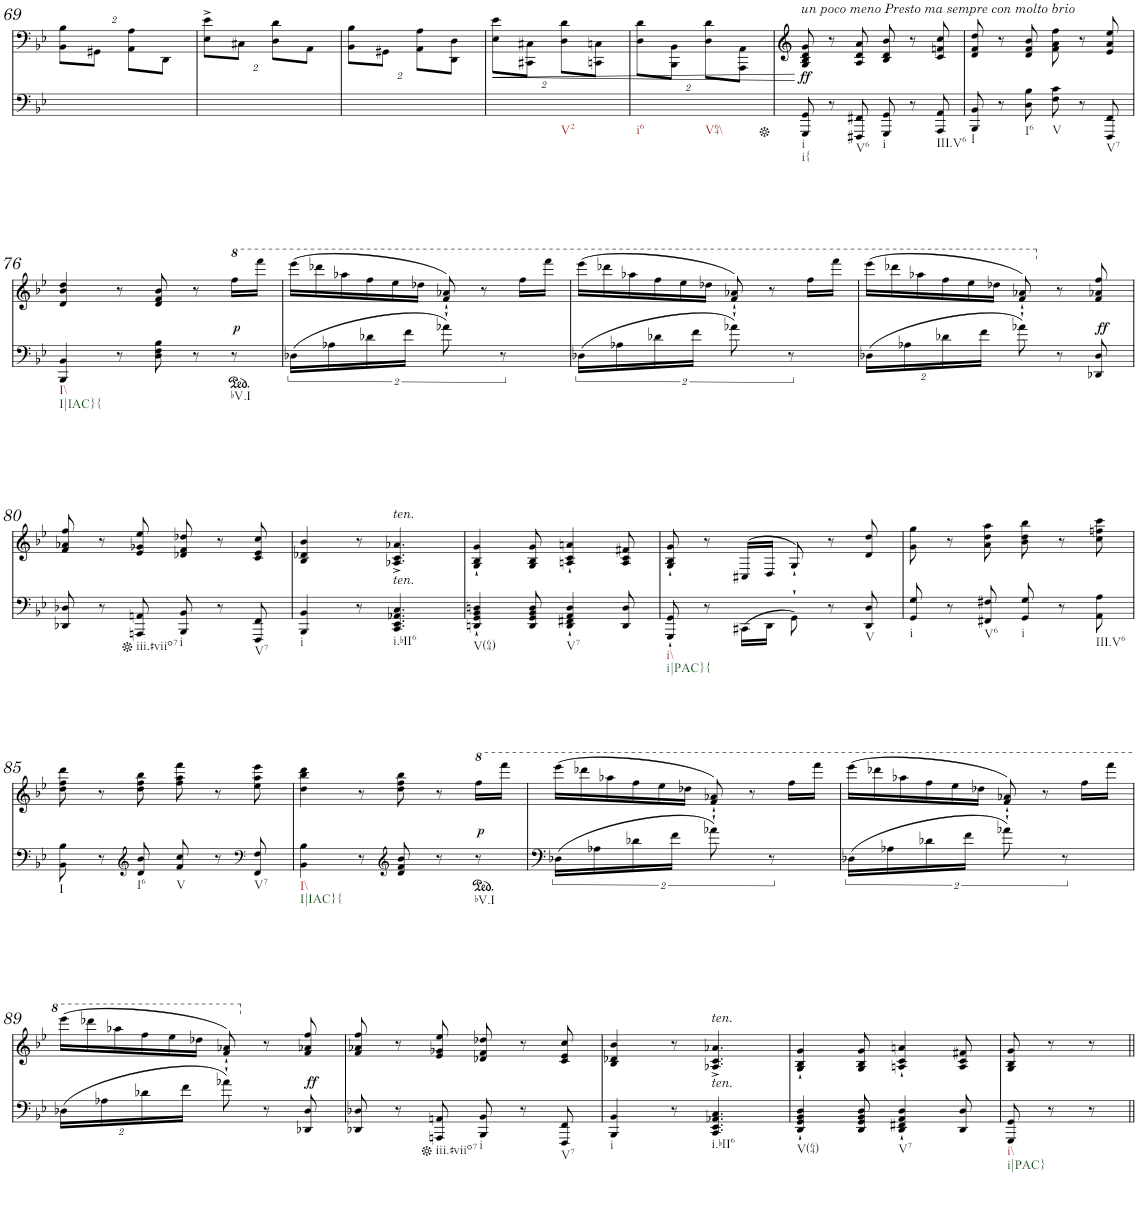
**kern	**kern	**dynam
*part1	*part1	*part1
*staff2	*staff1	*staff1/2
*I"Piano	*	*
*I'Pno.	*	*
!!LO:PB:g=z
*clefG2	*clefF4	*
*k[b-e-]	*k[b-e-]	*
*M6/8	*M6/8	*
*	*Xbrackettup	*
=69	=69	=69
2.ryy	16%3BB-\ 16%3B-\L	.
.	16%3GG#X\J	.
.	16%3AA\ 16%3A\L	.
.	16%3DD\J	.
=70	=70	=70
2.ryy	16%3E-\^ 16%3e-\^L	.
.	16%3C#X\J	.
.	16%3D\ 16%3d\L	.
.	16%3AA\J	.
=71	=71	=71
2.ryy	16%3BB-\ 16%3B-\L	.
.	16%3GG#X\J	.
.	16%3AA\ 16%3A\L	.
.	16%3DD\ 16%3D\J	.
=72	=72	=72
!LO:TX:b:t=V2	!	!
!	!	!LO:HP:b
2.ryy	16%3E-\ 16%3e-\L	<
.	16%3CC#X\ 16%3C#X\J	.
.	16%3D\ 16%3d\L	.
.	16%3CCn\ 16%3Cn\J	.
=73	=73	=73
!LO:TX:b:t=i6	!	!
!LO:TX:b:t=V64\\	!	!
2.ryy	16%3D\ 16%3d\L	.
.	16%3BBB-\ 16%3BB-\J	.
.	16%3D\ 16%3d\L	.
.	16%3AAA\ 16%3AA\J	.
.	.	[
=74	=74	=74
!	!LO:TX:a:i:t=un poco meno Presto ma sempre con molto brio	!
!LO:TX:b:t=i	!	!
!LO:TX:b:t=i{	!	!
!	!	!LO:DY:b
8GGG/ 8GG/	8G/ 8B-/ 8d/ 8g/	ff
8r	8r	.
!LO:TX:b:t=V6	!	!
8FFF#X/ 8FF#X/	8A/ 8d/ 8a/	.
!LO:TX:b:t=i	!	!
8GGG/ 8GG/	8B-/ 8d/ 8b-/	.
8r	8r	.
!LO:TX:b:t=III.V6	!	!
8AAA/ 8AA/	8c/ 8fn/ 8cc/	.
=75	=75	=75
!LO:TX:b:t=I	!	!
8BBB-/ 8BB-/	8d/ 8f/ 8dd/	.
8r	8r	.
!LO:TX:b:t=I6	!	!
8D\ 8B-\	8d/ 8f/ 8b-/	.
!LO:TX:b:t=V	!	!
8F\ 8c\	8f\ 8a\ 8ff\	.
8r	8r	.
!LO:TX:b:t=V7	!	!
8FFF/ 8FF/	8e-/ 8a/ 8ee-/	.
!!LO:LB:g=z
=76	=76	=76
!LO:TX:b:t=I\\	!	!
!LO:TX:b:t=I|IAC}{	!	!
4BBB-/ 4BB-/	4d/ 4b-/ 4dd/	.
8r	8r	.
8D\ 8F\ 8B-\	8d/ 8f/ 8b-/	.
8r	8r	.
*	*8va	*
!LO:TX:b:t=bV.I	!	!
!	!	!LO:DY:b
8r	16fff\LL	p
.	16ffff\JJ	.
=77	=77	=77
32%3D-X\LL	(16eeee-\LL	.
.	16dddd-X\	.
32%3A-X\	.	.
.	16aaa-X\	.
32%3d-X\	16fff\	.
.	16eee-\	.
32%3f\JJ	.	.
.	16ddd-X\JJ	.
16%3a-X`\	8ff/` 8aa-X/`)	.
.	8r	.
16%3r	.	.
.	16fff\LL	.
.	16ffff\JJ	.
=78	=78	=78
32%3D-X\LL	(16eeee-\LL	.
.	16dddd-X\	.
32%3A-X\	.	.
.	16aaa-X\	.
32%3d-X\	16fff\	.
.	16eee-\	.
32%3f\JJ	.	.
.	16ddd-X\JJ	.
16%3a-X`\	8ff/` 8aa-X/`)	.
.	8r	.
16%3r	.	.
.	16fff\LL	.
.	16ffff\JJ	.
=79	=79	=79
*Xbrackettup	*	*
32%3D-X\LL	(16eeee-\LL	.
.	16dddd-X\	.
32%3A-X\	.	.
.	16aaa-X\	.
32%3d-X\	16fff\	.
.	16eee-\	.
32%3f\JJ	.	.
.	16ddd-X\JJ	.
8a-X`\	8ff/` 8aa-X/`)	.
*	*X8va	*
8r	8r	.
!	!	!LO:DY:b
8DD-X/ 8D-/	8f/ 8a-X/ 8ff/	ff
!!LO:LB:g=z
=80	=80	=80
8DD-X/ 8D-X/	8f/ 8a-X/ 8ff/	.
8r	8r	.
!LO:TX:b:t=iii.#viio7	!	!
8AAAn/ 8AAn/	8e-/ 8g-X/ 8ee-/	.
!LO:TX:b:t=i	!	!
8BBB-/ 8BB-/	8d-X/ 8f/ 8dd-X/	.
8r	8r	.
!LO:TX:b:t=V7	!	!
8FFF/ 8FF/	8c/ 8e-/ 8cc/	.
=81	=81	=81
!LO:TX:b:t=i	!	!
4BBB-/ 4BB-/	4B-/ 4d-X/ 4b-/	.
8r	8r	.
!	!LO:TX:a:i:t=ten.	!
!LO:TX:a:i:t=ten.	!	!
!LO:TX:b:t=i.bII6	!	!
4.CC/ 4.EE-/ 4.AA-X/ 4.C/	4.A-X/^ 4.c/^ 4.a-X/^	.
=82	=82	=82
!LO:TX:b:t=V(64)	!	!
4DDn/` 4GG/` 4BB-/` 4Dn/`	4G/` 4B-/` 4g/`	.
8DD/ 8GG/ 8BB-/ 8D/	8G/ 8B-/ 8g/	.
!LO:TX:b:t=V7	!	!
4DD/` 4FF#X/` 4AA/` 4D/`	4An/` 4c/` 4an/`	.
8DD/ 8D/	8A/ 8c/ 8f#X/	.
=83	=83	=83
!LO:TX:b:t=i\\	!	!
!LO:TX:b:t=i|PAC}{	!	!
8GGG/` 8GG/`	8G/` 8B-/` 8g/`	.
8r	8r	.
16CC#X\LL	(>16C#X/LL	.
16DD\JJ	16D/JJ	.
8GG`\	8G`/)	.
8r	8r	.
!LO:TX:b:t=V	!	!
8DD/ 8D/	8d/ 8dd/	.
=84	=84	=84
!LO:TX:b:t=i	!	!
8GG/ 8G/	8g\ 8gg\	.
8r	8r	.
!LO:TX:b:t=V6	!	!
8FF#X/ 8F#X/	8a\ 8dd\ 8aa\	.
!LO:TX:b:t=i	!	!
8GG/ 8G/	8b-\ 8dd\ 8bb-\	.
8r	8r	.
!LO:TX:b:t=III.V6	!	!
8AA\ 8A\	8cc\ 8ffn\ 8ccc\	.
!!LO:LB:g=z
=85	=85	=85
!LO:TX:b:t=I	!	!
8BB-\ 8B-\	8dd\ 8ff\ 8ddd\	.
8r	8r	.
*clefG2	*	*
!LO:TX:b:t=I6	!	!
8d/ 8b-/	8dd\ 8ff\ 8bb-\	.
!LO:TX:b:t=V	!	!
8f/ 8cc/	8ff\ 8aa\ 8fff\	.
8r	8r	.
*clefF4	*	*
!LO:TX:b:t=V7	!	!
8FF/ 8F/	8ee-\ 8aa\ 8eee-\	.
=86	=86	=86
!LO:TX:b:t=I\\	!	!
!LO:TX:b:t=I|IAC}{	!	!
4BB-\ 4B-\	4dd\ 4bb-\ 4ddd\	.
8r	8r	.
*clefG2	*	*
8d/ 8f/ 8b-/	8dd\ 8ff\ 8bb-\	.
8r	8r	.
*	*8va	*
!LO:TX:b:t=bV.I	!	!
!	!	!LO:DY:b
8r	16fff\LL	p
.	16ffff\JJ	.
=87	=87	=87
*brackettup	*	*
32%3D-X\LL	(16eeee-\LL	.
.	16dddd-X\	.
32%3A-X\	.	.
.	16aaa-X\	.
32%3d-X\	16fff\	.
.	16eee-\	.
32%3f\JJ	.	.
.	16ddd-X\JJ	.
16%3a-X`\	8ff/` 8aa-X/`)	.
.	8r	.
16%3r	.	.
.	16fff\LL	.
.	16ffff\JJ	.
=88	=88	=88
32%3D-X\LL	(16eeee-\LL	.
.	16dddd-X\	.
32%3A-X\	.	.
.	16aaa-X\	.
32%3d-X\	16fff\	.
.	16eee-\	.
32%3f\JJ	.	.
.	16ddd-X\JJ	.
16%3a-X`\	8ff/` 8aa-X/`)	.
.	8r	.
16%3r	.	.
.	16fff\LL	.
.	16ffff\JJ	.
!!LO:LB:g=z
=89	=89	=89
*Xbrackettup	*	*
32%3D-X\LL	(16eeee-\LL	.
.	16dddd-X\	.
32%3A-X\	.	.
.	16aaa-X\	.
32%3d-X\	16fff\	.
.	16eee-\	.
32%3f\JJ	.	.
.	16ddd-X\JJ	.
8a-X`\	8ff/` 8aa-X/`)	.
*	*X8va	*
8r	8r	.
!	!	!LO:DY:b
8DD-X/ 8D-/	8f/ 8a-X/ 8ff/	ff
=90	=90	=90
8DD-X/ 8D-X/	8f/ 8a-X/ 8ff/	.
8r	8r	.
!LO:TX:b:t=iii.#viio7	!	!
8AAAn/ 8AAn/	8e-/ 8g-X/ 8ee-/	.
!LO:TX:b:t=i	!	!
8BBB-/ 8BB-/	8d-X/ 8f/ 8dd-X/	.
8r	8r	.
!LO:TX:b:t=V7	!	!
8FFF/ 8FF/	8c/ 8e-/ 8cc/	.
=91	=91	=91
!LO:TX:b:t=i	!	!
4BBB-/ 4BB-/	4B-/ 4d-X/ 4b-/	.
8r	8r	.
!	!LO:TX:a:i:t=ten.	!
!LO:TX:a:i:t=ten.	!	!
!LO:TX:b:t=i.bII6	!	!
4.CC/ 4.EE-/ 4.AA-X/ 4.C/	4.A-X/^ 4.c/^ 4.a-X/^	.
=92	=92	=92
!LO:TX:b:t=V(64)	!	!
4DD/` 4GG/` 4BB-/` 4D/`	4G/` 4B-/` 4g/`	.
8DD/ 8GG/ 8BB-/ 8D/	8G/ 8B-/ 8g/	.
!LO:TX:b:t=V7	!	!
4DD/` 4FF#X/` 4AA/` 4D/`	4An/` 4c/` 4an/`	.
8DD/ 8D/	8A/ 8c/ 8f#X/	.
=93	=93	=93
!LO:TX:b:t=i\\	!	!
!LO:TX:b:t=i|PAC}	!	!
8GGG/ 8GG/	8G/ 8B-/ 8g/	.
8r	8r	.
8r	8r	.
=||	=||	=||
*-	*-	*-
